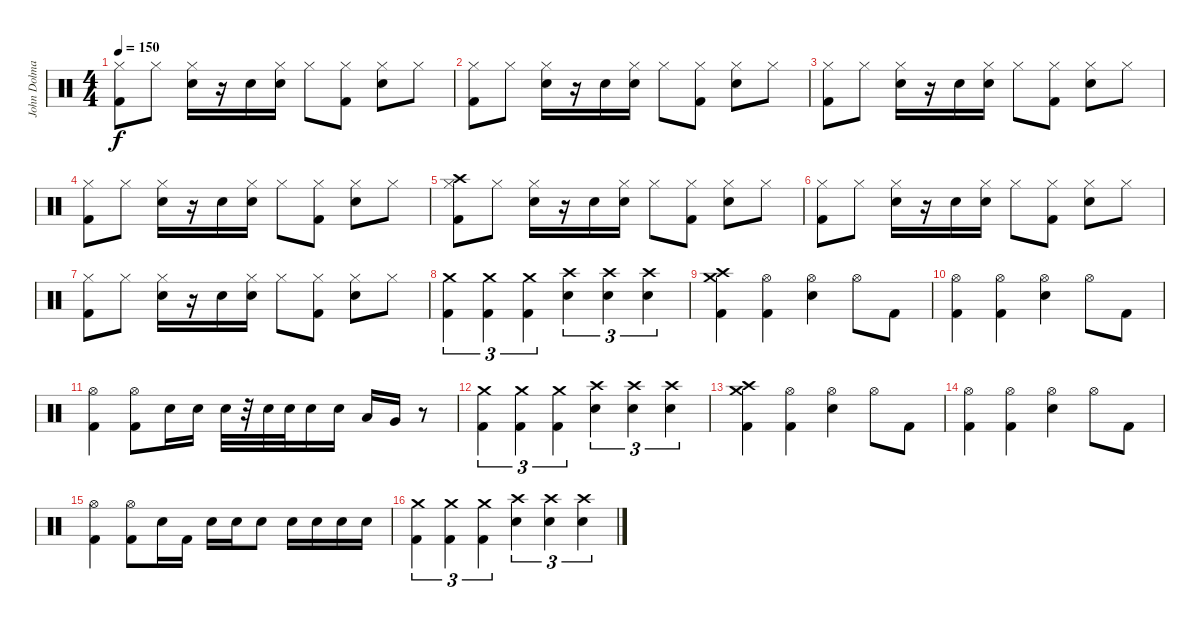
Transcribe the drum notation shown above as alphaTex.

\track ("John Dolmayan" "John Dolma") {instrument percussion}
\staff {score}
\articulation defaults
\ts (4 4)
\tempo 150
\clef neutral
\ks c
("Hi-Hat (closed)" "Kick (hit) 2").8{dy f} "Hi-Hat (closed)".8 ("Hi-Hat (closed)" "Electric Snare (hit)").16 r.16 "Electric Snare (hit)".16 ("Hi-Hat (closed)" "Electric Snare (hit)").16 "Hi-Hat (closed)".8 ("Hi-Hat (closed)" "Kick (hit) 2").8 ("Hi-Hat (closed)" "Electric Snare (hit)").8 "Hi-Hat (closed)".8 |
("Hi-Hat (closed)" "Kick (hit) 2").8 "Hi-Hat (closed)".8 ("Hi-Hat (closed)" "Electric Snare (hit)").16 r.16 "Electric Snare (hit)".16 ("Hi-Hat (closed)" "Electric Snare (hit)").16 "Hi-Hat (closed)".8 ("Hi-Hat (closed)" "Kick (hit) 2").8 ("Hi-Hat (closed)" "Electric Snare (hit)").8 "Hi-Hat (closed)".8 |
("Hi-Hat (closed)" "Kick (hit) 2").8 "Hi-Hat (closed)".8 ("Hi-Hat (closed)" "Electric Snare (hit)").16 r.16 "Electric Snare (hit)".16 ("Hi-Hat (closed)" "Electric Snare (hit)").16 "Hi-Hat (closed)".8 ("Hi-Hat (closed)" "Kick (hit) 2").8 ("Hi-Hat (closed)" "Electric Snare (hit)").8 "Hi-Hat (closed)".8 |
("Hi-Hat (closed)" "Kick (hit) 2").8 "Hi-Hat (closed)".8 ("Hi-Hat (closed)" "Electric Snare (hit)").16 r.16 "Electric Snare (hit)".16 ("Hi-Hat (closed)" "Electric Snare (hit)").16 "Hi-Hat (closed)".8 ("Hi-Hat (closed)" "Kick (hit) 2").8 ("Hi-Hat (closed)" "Electric Snare (hit)").8 "Hi-Hat (closed)".8 |
("Hi-Hat (closed)" "Kick (hit) 2" "Crash high (hit)").8 "Hi-Hat (closed)".8 ("Hi-Hat (closed)" "Electric Snare (hit)").16 r.16 "Electric Snare (hit)".16 ("Hi-Hat (closed)" "Electric Snare (hit)").16 "Hi-Hat (closed)".8 ("Hi-Hat (closed)" "Kick (hit) 2").8 ("Hi-Hat (closed)" "Electric Snare (hit)").8 "Hi-Hat (closed)".8 |
("Hi-Hat (closed)" "Kick (hit) 2").8 "Hi-Hat (closed)".8 ("Hi-Hat (closed)" "Electric Snare (hit)").16 r.16 "Electric Snare (hit)".16 ("Hi-Hat (closed)" "Electric Snare (hit)").16 "Hi-Hat (closed)".8 ("Hi-Hat (closed)" "Kick (hit) 2").8 ("Hi-Hat (closed)" "Electric Snare (hit)").8 "Hi-Hat (closed)".8 |
("Hi-Hat (closed)" "Kick (hit) 2").8 "Hi-Hat (closed)".8 ("Hi-Hat (closed)" "Electric Snare (hit)").16 r.16 "Electric Snare (hit)".16 ("Hi-Hat (closed)" "Electric Snare (hit)").16 "Hi-Hat (closed)".8 ("Hi-Hat (closed)" "Kick (hit) 2").8 ("Hi-Hat (closed)" "Electric Snare (hit)").8 "Hi-Hat (closed)".8 |
("Crash medium (hit)" "Kick (hit) 2").4{tu (3 2)} ("Crash medium (hit)" "Kick (hit) 2").4{tu (3 2)} ("Crash medium (hit)" "Kick (hit) 2").4{tu (3 2)} ("Crash high (hit)" "Electric Snare (hit)").4{tu (3 2)} ("Crash high (hit)" "Electric Snare (hit)").4{tu (3 2)} ("Crash high (hit)" "Electric Snare (hit)").4{tu (3 2)} |
("Crash medium (hit)" "Crash high (hit)" "Kick (hit) 2").4 ("Hi-Hat (open)" "Kick (hit) 2").4 ("Hi-Hat (open)" "Electric Snare (hit)").4 "Hi-Hat (open)".8 "Kick (hit) 2".8 |
("Hi-Hat (open)" "Kick (hit) 2").4 ("Hi-Hat (open)" "Kick (hit) 2").4 ("Hi-Hat (open)" "Electric Snare (hit)").4 "Hi-Hat (open)".8 "Kick (hit) 2".8 |
("Hi-Hat (open)" "Kick (hit) 2").4 ("Hi-Hat (open)" "Kick (hit) 2").8 "Electric Snare (hit)".16 "Electric Snare (hit)".16 "Electric Snare (hit)".32 r.32 "Electric Snare (hit)".32 "Electric Snare (hit)".32 "Electric Snare (hit)".16 "Electric Snare (hit)".16 "Low Tom (hit)".16 "Very Low Tom (hit)".16 r.8 |
("Crash medium (hit)" "Kick (hit) 2").4{tu (3 2)} ("Crash medium (hit)" "Kick (hit) 2").4{tu (3 2)} ("Crash medium (hit)" "Kick (hit) 2").4{tu (3 2)} ("Crash high (hit)" "Electric Snare (hit)").4{tu (3 2)} ("Crash high (hit)" "Electric Snare (hit)").4{tu (3 2)} ("Crash high (hit)" "Electric Snare (hit)").4{tu (3 2)} |
("Crash medium (hit)" "Crash high (hit)" "Kick (hit) 2").4 ("Hi-Hat (open)" "Kick (hit) 2").4 ("Hi-Hat (open)" "Electric Snare (hit)").4 "Hi-Hat (open)".8 "Kick (hit) 2".8 |
("Hi-Hat (open)" "Kick (hit) 2").4 ("Hi-Hat (open)" "Kick (hit) 2").4 ("Hi-Hat (open)" "Electric Snare (hit)").4 "Hi-Hat (open)".8 "Kick (hit) 2".8 |
("Hi-Hat (open)" "Kick (hit) 2").4 ("Hi-Hat (open)" "Kick (hit) 2").8 "Electric Snare (hit)".16 "Kick (hit) 2".16 "Electric Snare (hit)".16 "Electric Snare (hit)".16 "Electric Snare (hit)".8 "Electric Snare (hit)".16 "Electric Snare (hit)".16 "Electric Snare (hit)".16 "Electric Snare (hit)".16 |
("Crash medium (hit)" "Kick (hit) 2").4{tu (3 2)} ("Crash medium (hit)" "Kick (hit) 2").4{tu (3 2)} ("Crash medium (hit)" "Kick (hit) 2").4{tu (3 2)} ("Crash high (hit)" "Electric Snare (hit)").4{tu (3 2)} ("Crash high (hit)" "Electric Snare (hit)").4{tu (3 2)} ("Crash high (hit)" "Electric Snare (hit)").4{tu (3 2)}
